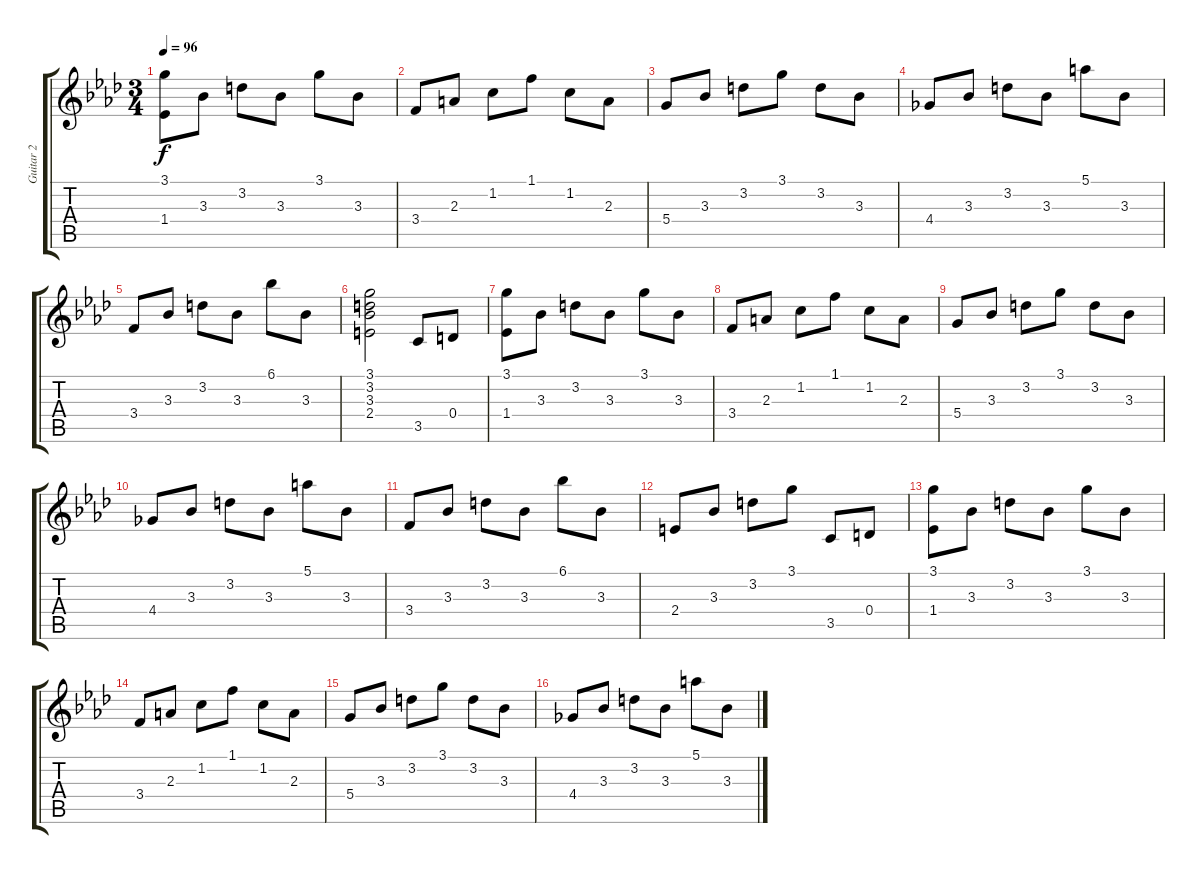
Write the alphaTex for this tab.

\track ("Guitar 2" "Guitar 2") {solo instrument acousticguitarsteel}
\staff {score tabs}
\tuning (E4 B3 G3 D3 A2 E2) {hide}
\ts (3 4)
\tempo 96
\clef g2
\ks fminor
(3.1 1.4).8{dy f} 3.3.8 3.2.8 3.3.8 3.1.8 3.3.8 |
3.4.8 2.3.8 1.2.8 1.1.8 1.2.8 2.3.8 |
5.4.8 3.3.8 3.2.8 3.1.8 3.2.8 3.3.8 |
4.4.8 3.3.8 3.2.8 3.3.8 5.1.8 3.3.8 |
3.4.8 3.3.8 3.2.8 3.3.8 6.1.8 3.3.8 |
(3.1 3.2 3.3 2.4).2 3.5.8 0.4.8 |
(3.1 1.4).8 3.3.8 3.2.8 3.3.8 3.1.8 3.3.8 |
3.4.8 2.3.8 1.2.8 1.1.8 1.2.8 2.3.8 |
5.4.8 3.3.8 3.2.8 3.1.8 3.2.8 3.3.8 |
4.4.8 3.3.8 3.2.8 3.3.8 5.1.8 3.3.8 |
3.4.8 3.3.8 3.2.8 3.3.8 6.1.8 3.3.8 |
2.4.8 3.3.8 3.2.8 3.1.8 3.5.8 0.4.8 |
(3.1 1.4).8 3.3.8 3.2.8 3.3.8 3.1.8 3.3.8 |
3.4.8 2.3.8 1.2.8 1.1.8 1.2.8 2.3.8 |
5.4.8 3.3.8 3.2.8 3.1.8 3.2.8 3.3.8 |
4.4.8 3.3.8 3.2.8 3.3.8 5.1.8 3.3.8
